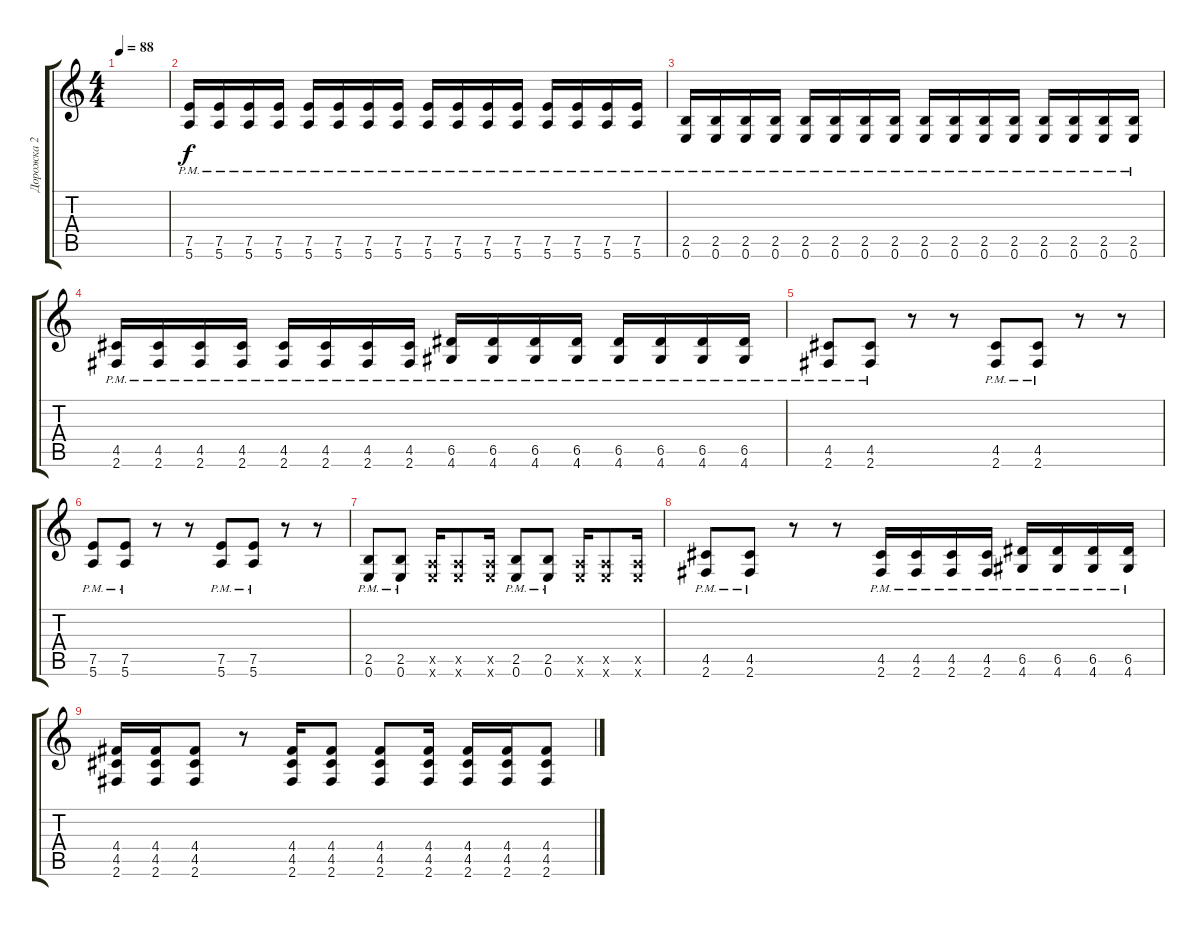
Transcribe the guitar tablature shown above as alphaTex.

\track ("Дорожка 2" "Дорожка 2") {instrument distortionguitar}
\staff {score tabs}
\tuning (E4 B3 G3 D3 A2 E2) {hide}
\ts (4 4)
\tempo 88
\clef g2
\ks c
|
(7.5{pm} 5.6{pm}).16 (7.5{pm} 5.6{pm}).16 (7.5{pm} 5.6{pm}).16 (7.5{pm} 5.6{pm}).16 (7.5{pm} 5.6{pm}).16 (7.5{pm} 5.6{pm}).16 (7.5{pm} 5.6{pm}).16 (7.5{pm} 5.6{pm}).16 (7.5{pm} 5.6{pm}).16 (7.5{pm} 5.6{pm}).16 (7.5{pm} 5.6{pm}).16 (7.5{pm} 5.6{pm}).16 (7.5{pm} 5.6{pm}).16 (7.5{pm} 5.6{pm}).16 (7.5{pm} 5.6{pm}).16 (7.5{pm} 5.6{pm}).16 |
(2.5{pm} 0.6{pm}).16 (2.5{pm} 0.6{pm}).16 (2.5{pm} 0.6{pm}).16 (2.5{pm} 0.6{pm}).16 (2.5{pm} 0.6{pm}).16 (2.5{pm} 0.6{pm}).16 (2.5{pm} 0.6{pm}).16 (2.5{pm} 0.6{pm}).16 (2.5{pm} 0.6{pm}).16 (2.5{pm} 0.6{pm}).16 (2.5{pm} 0.6{pm}).16 (2.5{pm} 0.6{pm}).16 (2.5{pm} 0.6{pm}).16 (2.5{pm} 0.6{pm}).16 (2.5{pm} 0.6{pm}).16 (2.5{pm} 0.6{pm}).16 |
(4.5{pm} 2.6{pm}).16 (4.5{pm} 2.6{pm}).16 (4.5{pm} 2.6{pm}).16 (4.5{pm} 2.6{pm}).16 (4.5{pm} 2.6{pm}).16 (4.5{pm} 2.6{pm}).16 (4.5{pm} 2.6{pm}).16 (4.5{pm} 2.6{pm}).16 (6.5{pm} 4.6{pm}).16 (6.5{pm} 4.6{pm}).16 (6.5{pm} 4.6{pm}).16 (6.5{pm} 4.6{pm}).16 (6.5{pm} 4.6{pm}).16 (6.5{pm} 4.6{pm}).16 (6.5{pm} 4.6{pm}).16 (6.5{pm} 4.6{pm}).16 |
(4.5{pm} 2.6{pm}).8 (4.5{pm} 2.6{pm}).8 r.8 r.8 (4.5{pm} 2.6{pm}).8 (4.5{pm} 2.6{pm}).8 r.8 r.8 |
(7.5{pm} 5.6{pm}).8 (7.5{pm} 5.6{pm}).8 r.8 r.8 (7.5{pm} 5.6{pm}).8 (7.5{pm} 5.6{pm}).8 r.8 r.8 |
(2.5{pm} 0.6{pm}).8 (2.5{pm} 0.6{pm}).8 (0.5{x} 0.6{x}).16 (0.5{x} 0.6{x}).8 (0.5{x} 0.6{x}).16 (2.5{pm} 0.6{pm}).8 (2.5{pm} 0.6{pm}).8 (0.5{x} 0.6{x}).16 (0.5{x} 0.6{x}).8 (0.5{x} 0.6{x}).16 |
(4.5{pm} 2.6{pm}).8 (4.5{pm} 2.6{pm}).8 r.8 r.8 (4.5{pm} 2.6{pm}).16 (4.5{pm} 2.6{pm}).16 (4.5{pm} 2.6{pm}).16 (4.5{pm} 2.6{pm}).16 (6.5{pm} 4.6{pm}).16 (6.5{pm} 4.6{pm}).16 (6.5{pm} 4.6{pm}).16 (6.5{pm} 4.6{pm}).16 |
(4.4 4.5 2.6).16 (4.4 4.5 2.6).16 (4.4 4.5 2.6).8 r.8 (4.4 4.5 2.6).16 (4.4 4.5 2.6).8 (4.4 4.5 2.6).8 (4.4 4.5 2.6).16 (4.4 4.5 2.6).16 (4.4 4.5 2.6).16 (4.4 4.5 2.6).8
